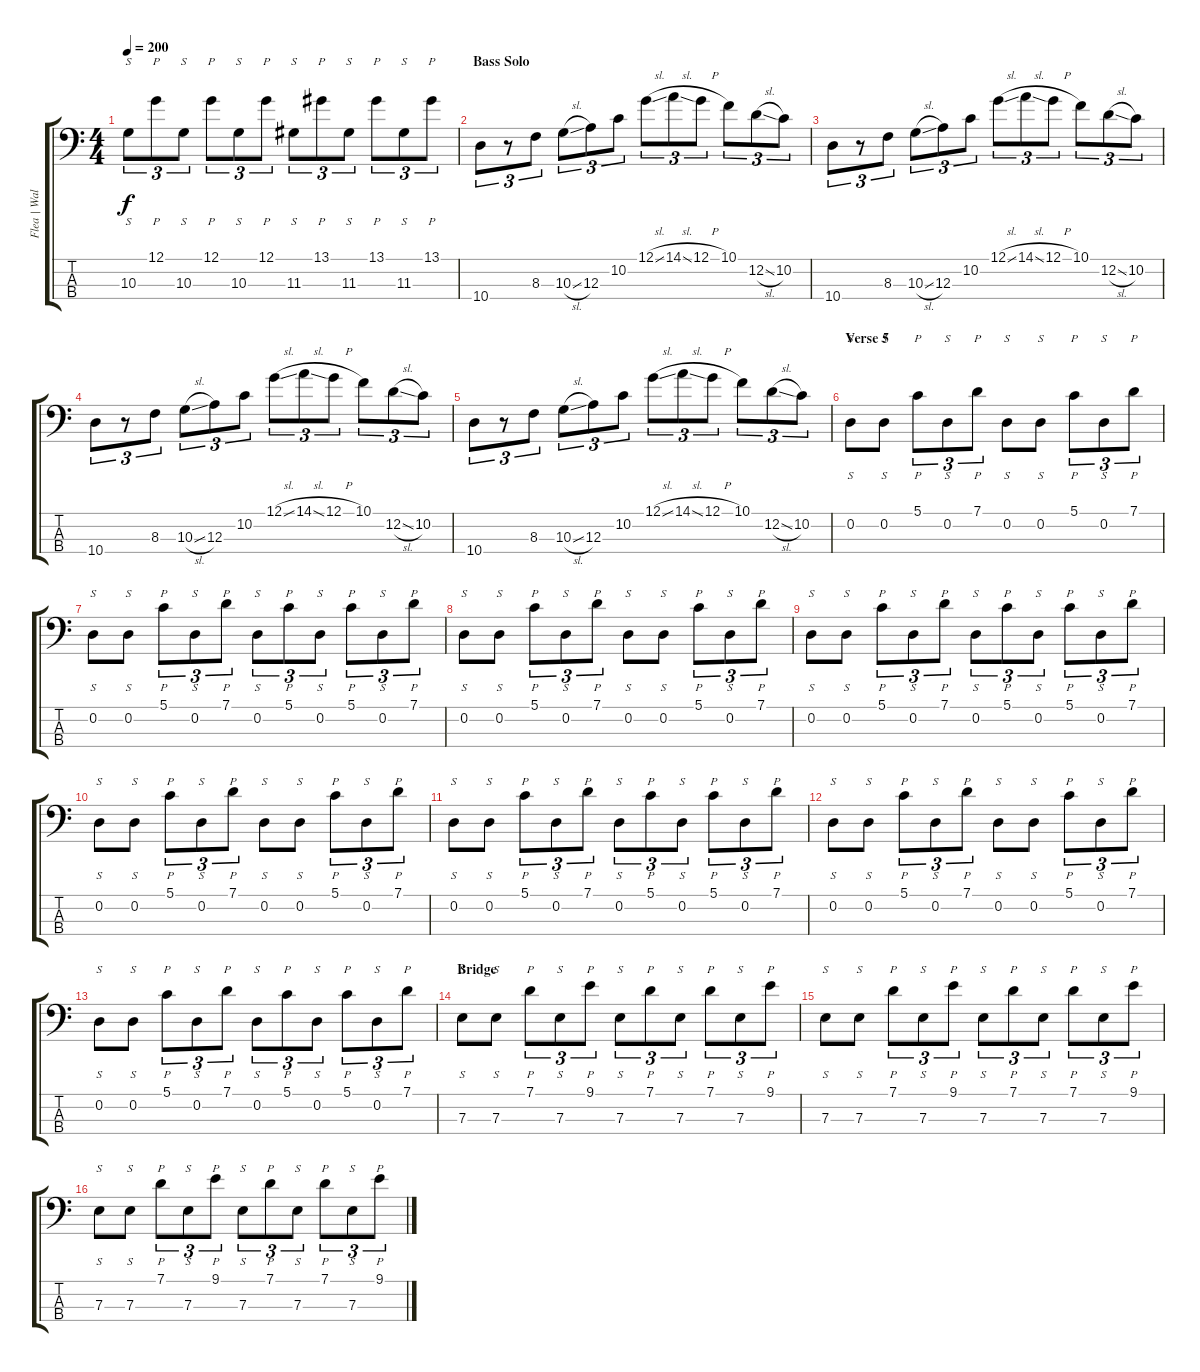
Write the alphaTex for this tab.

\track ("Flea | Wal Mk II | Bass" "Flea | Wal") {instrument slapbass2}
\staff {score tabs}
\tuning (G2 D2 A1 E1) {hide}
\ts (4 4)
\tempo 200
\clef f4
\ks c
10.3.8{s tu (3 2) dy f} 12.1.8{p tu (3 2)} 10.3.8{s tu (3 2)} 12.1.8{p tu (3 2)} 10.3.8{s tu (3 2)} 12.1.8{p tu (3 2)} 11.3.8{s tu (3 2)} 13.1.8{p tu (3 2)} 11.3.8{s tu (3 2)} 13.1.8{p tu (3 2)} 11.3.8{s tu (3 2)} 13.1.8{p tu (3 2)} |
\section ("" "Bass Solo")
10.4.8{tu (3 2)} r.8{tu (3 2)} 8.3.8{tu (3 2)} 10.3{sl}.8{tu (3 2)} 12.3.8{tu (3 2)} 10.2.8{tu (3 2)} 12.1{sl}.8{tu (3 2)} 14.1{sl}.8{tu (3 2)} 12.1{h}.8{tu (3 2)} 10.1.8{tu (3 2)} 12.2{sl}.8{tu (3 2)} 10.2.8{tu (3 2)} |
10.4.8{tu (3 2)} r.8{tu (3 2)} 8.3.8{tu (3 2)} 10.3{sl}.8{tu (3 2)} 12.3.8{tu (3 2)} 10.2.8{tu (3 2)} 12.1{sl}.8{tu (3 2)} 14.1{sl}.8{tu (3 2)} 12.1{h}.8{tu (3 2)} 10.1.8{tu (3 2)} 12.2{sl}.8{tu (3 2)} 10.2.8{tu (3 2)} |
10.4.8{tu (3 2)} r.8{tu (3 2)} 8.3.8{tu (3 2)} 10.3{sl}.8{tu (3 2)} 12.3.8{tu (3 2)} 10.2.8{tu (3 2)} 12.1{sl}.8{tu (3 2)} 14.1{sl}.8{tu (3 2)} 12.1{h}.8{tu (3 2)} 10.1.8{tu (3 2)} 12.2{sl}.8{tu (3 2)} 10.2.8{tu (3 2)} |
10.4.8{tu (3 2)} r.8{tu (3 2)} 8.3.8{tu (3 2)} 10.3{sl}.8{tu (3 2)} 12.3.8{tu (3 2)} 10.2.8{tu (3 2)} 12.1{sl}.8{tu (3 2)} 14.1{sl}.8{tu (3 2)} 12.1{h}.8{tu (3 2)} 10.1.8{tu (3 2)} 12.2{sl}.8{tu (3 2)} 10.2.8{tu (3 2)} |
\section ("" "Verse 5")
0.2.8{s} 0.2.8{s} 5.1.8{p tu (3 2)} 0.2.8{s tu (3 2)} 7.1.8{p tu (3 2)} 0.2.8{s} 0.2.8{s} 5.1.8{p tu (3 2)} 0.2.8{s tu (3 2)} 7.1.8{p tu (3 2)} |
0.2.8{s} 0.2.8{s} 5.1.8{p tu (3 2)} 0.2.8{s tu (3 2)} 7.1.8{p tu (3 2)} 0.2.8{s tu (3 2)} 5.1.8{p tu (3 2)} 0.2.8{s tu (3 2)} 5.1.8{p tu (3 2)} 0.2.8{s tu (3 2)} 7.1.8{p tu (3 2)} |
0.2.8{s} 0.2.8{s} 5.1.8{p tu (3 2)} 0.2.8{s tu (3 2)} 7.1.8{p tu (3 2)} 0.2.8{s} 0.2.8{s} 5.1.8{p tu (3 2)} 0.2.8{s tu (3 2)} 7.1.8{p tu (3 2)} |
0.2.8{s} 0.2.8{s} 5.1.8{p tu (3 2)} 0.2.8{s tu (3 2)} 7.1.8{p tu (3 2)} 0.2.8{s tu (3 2)} 5.1.8{p tu (3 2)} 0.2.8{s tu (3 2)} 5.1.8{p tu (3 2)} 0.2.8{s tu (3 2)} 7.1.8{p tu (3 2)} |
0.2.8{s} 0.2.8{s} 5.1.8{p tu (3 2)} 0.2.8{s tu (3 2)} 7.1.8{p tu (3 2)} 0.2.8{s} 0.2.8{s} 5.1.8{p tu (3 2)} 0.2.8{s tu (3 2)} 7.1.8{p tu (3 2)} |
0.2.8{s} 0.2.8{s} 5.1.8{p tu (3 2)} 0.2.8{s tu (3 2)} 7.1.8{p tu (3 2)} 0.2.8{s tu (3 2)} 5.1.8{p tu (3 2)} 0.2.8{s tu (3 2)} 5.1.8{p tu (3 2)} 0.2.8{s tu (3 2)} 7.1.8{p tu (3 2)} |
0.2.8{s} 0.2.8{s} 5.1.8{p tu (3 2)} 0.2.8{s tu (3 2)} 7.1.8{p tu (3 2)} 0.2.8{s} 0.2.8{s} 5.1.8{p tu (3 2)} 0.2.8{s tu (3 2)} 7.1.8{p tu (3 2)} |
0.2.8{s} 0.2.8{s} 5.1.8{p tu (3 2)} 0.2.8{s tu (3 2)} 7.1.8{p tu (3 2)} 0.2.8{s tu (3 2)} 5.1.8{p tu (3 2)} 0.2.8{s tu (3 2)} 5.1.8{p tu (3 2)} 0.2.8{s tu (3 2)} 7.1.8{p tu (3 2)} |
\section ("" "Bridge")
7.3.8{s} 7.3.8{s} 7.1.8{p tu (3 2)} 7.3.8{s tu (3 2)} 9.1.8{p tu (3 2)} 7.3.8{s tu (3 2)} 7.1.8{p tu (3 2)} 7.3.8{s tu (3 2)} 7.1.8{p tu (3 2)} 7.3.8{s tu (3 2)} 9.1.8{p tu (3 2)} |
7.3.8{s} 7.3.8{s} 7.1.8{p tu (3 2)} 7.3.8{s tu (3 2)} 9.1.8{p tu (3 2)} 7.3.8{s tu (3 2)} 7.1.8{p tu (3 2)} 7.3.8{s tu (3 2)} 7.1.8{p tu (3 2)} 7.3.8{s tu (3 2)} 9.1.8{p tu (3 2)} |
7.3.8{s} 7.3.8{s} 7.1.8{p tu (3 2)} 7.3.8{s tu (3 2)} 9.1.8{p tu (3 2)} 7.3.8{s tu (3 2)} 7.1.8{p tu (3 2)} 7.3.8{s tu (3 2)} 7.1.8{p tu (3 2)} 7.3.8{s tu (3 2)} 9.1.8{p tu (3 2)}
